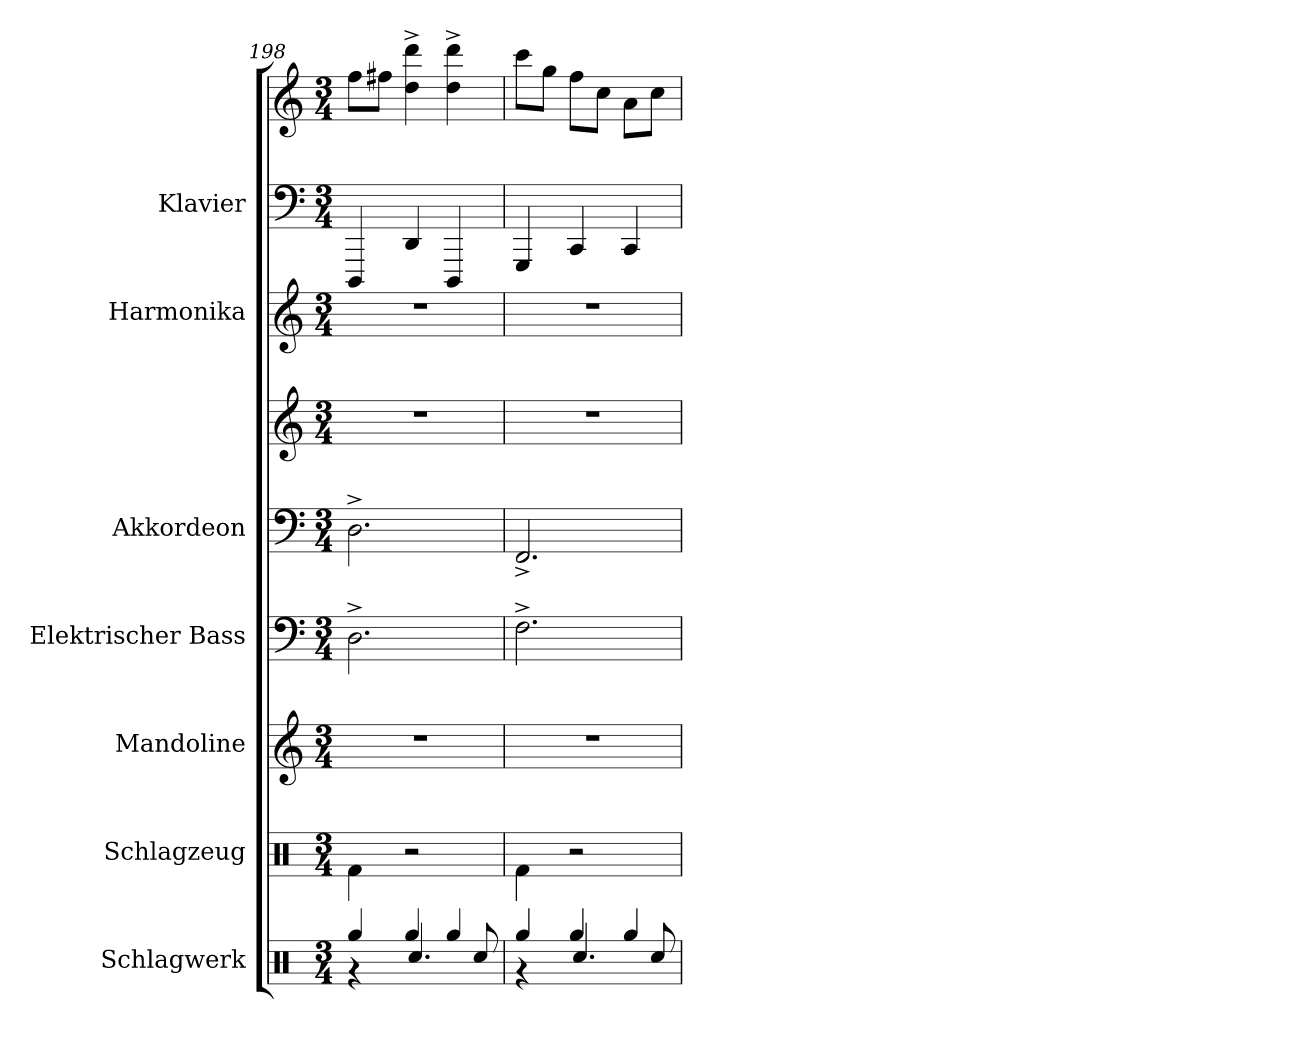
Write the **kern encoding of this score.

**kern	**kern	**kern	**kern	**kern	**kern	**kern	**kern	**kern
*part7	*part6	*part5	*part4	*part3	*part3	*part2	*part1	*part1
*staff9	*staff8	*staff7	*staff6	*staff5	*staff4	*staff3	*staff2	*staff1
*I"Schlagwerk	*I"Schlagzeug	*I"Mandoline	*I"Elektrischer Bass	*I"Akkordeon	*	*I"Harmonika	*I"Klavier	*
*I'Schlw.	*I'Schlgz.	*I'Mand.	*I'E-B.	*I'Akk.	*	*	*I'Klav.	*
*clefX	*clefX	*clefG2	*clefF4	*clefF4	*clefG2	*clefG2	*clefF4	*clefG2
*	*	*	*ITrd7c12	*	*	*	*	*
*k[]	*k[]	*k[]	*k[]	*k[]	*k[]	*k[]	*k[]	*k[]
*M3/4	*M3/4	*M3/4	*M3/4	*M3/4	*M3/4	*M3/4	*M3/4	*M3/4
=198	=198	=198	=198	=198	=198	=198	=198	=198
*^	*	*	*	*	*	*	*	*
4Rgg/	4r	4Rf\	2.r	2.DD^\	2.D^\	2.r	2.r	4DDD/	8ff\L
.	.	.	.	.	.	.	.	.	8ff#X\J
4Rgg/	4.Rcc/	2r	.	.	.	.	.	4DD/	4dd\^ 4ddd\^
4Rgg/	.	.	.	.	.	.	.	4DDD/	4dd\^ 4ddd\^
.	8Rcc/	.	.	.	.	.	.	.	.
!!LO:PB:g=z
=199	=199	=199	=199	=199	=199	=199	=199	=199	=199
4Rgg/	4r	4Rf\	2.r	2.FF^\	2.FF^/	2.r	2.r	4GGG/	8ccc\L
.	.	.	.	.	.	.	.	.	8gg\J
4Rgg/	4.Rcc/	2r	.	.	.	.	.	4CC/	8ff\L
.	.	.	.	.	.	.	.	.	8cc\J
4Rgg/	.	.	.	.	.	.	.	4CC/	8a\L
.	8Rcc/	.	.	.	.	.	.	.	8cc\J
*v	*v	*	*	*	*	*	*	*	*
=	=	=	=	=	=	=	=	=
*-	*-	*-	*-	*-	*-	*-	*-	*-
